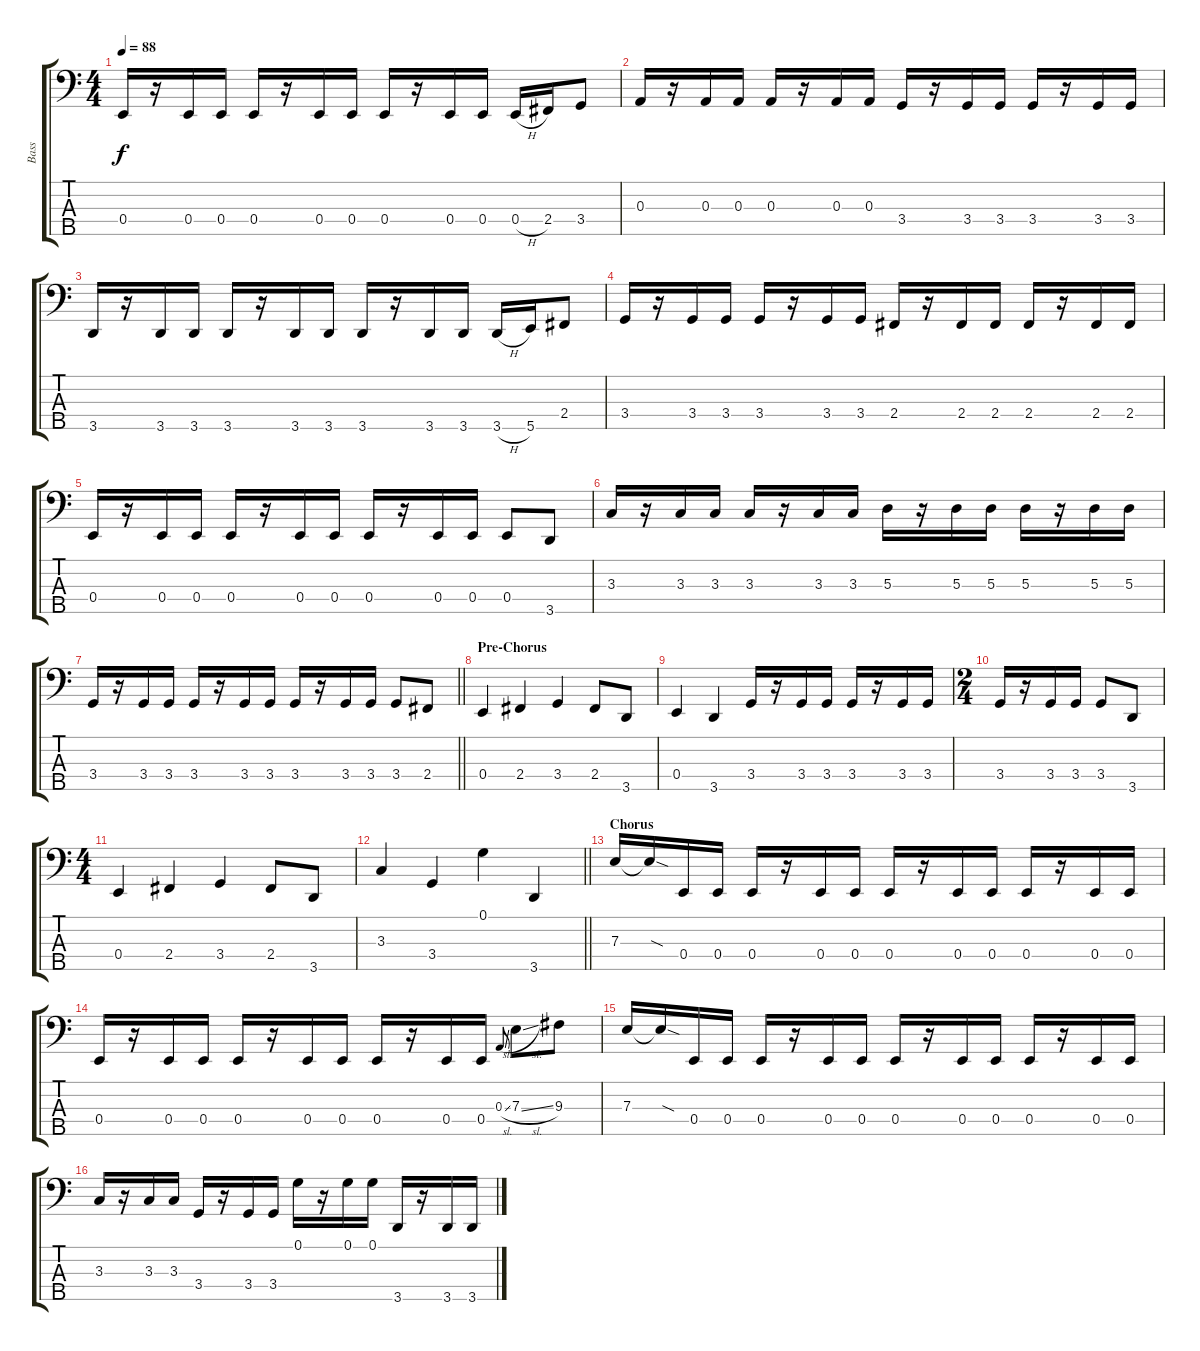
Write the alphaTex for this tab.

\track ("Bass" "Bass") {instrument electricbassfinger}
\staff {score tabs}
\tuning (G2 D2 A1 E1 B0) {hide}
\ts (4 4)
\tempo 88
\clef f4
\ks c
0.4.16{dy f} r.16 0.4.16 0.4.16 0.4.16 r.16 0.4.16 0.4.16 0.4.16 r.16 0.4.16 0.4.16 0.4{h}.16 2.4.16 3.4.8 |
0.3.16 r.16 0.3.16 0.3.16 0.3.16 r.16 0.3.16 0.3.16 3.4.16 r.16 3.4.16 3.4.16 3.4.16 r.16 3.4.16 3.4.16 |
3.5.16 r.16 3.5.16 3.5.16 3.5.16 r.16 3.5.16 3.5.16 3.5.16 r.16 3.5.16 3.5.16 3.5{h}.16 5.5.16 2.4.8 |
3.4.16 r.16 3.4.16 3.4.16 3.4.16 r.16 3.4.16 3.4.16 2.4.16 r.16 2.4.16 2.4.16 2.4.16 r.16 2.4.16 2.4.16 |
0.4.16 r.16 0.4.16 0.4.16 0.4.16 r.16 0.4.16 0.4.16 0.4.16 r.16 0.4.16 0.4.16 0.4.8 3.5.8 |
3.3.16 r.16 3.3.16 3.3.16 3.3.16 r.16 3.3.16 3.3.16 5.3.16 r.16 5.3.16 5.3.16 5.3.16 r.16 5.3.16 5.3.16 |
\barLineRight lightlight
3.4.16 r.16 3.4.16 3.4.16 3.4.16 r.16 3.4.16 3.4.16 3.4.16 r.16 3.4.16 3.4.16 3.4.8 2.4.8 |
\section ("" "Pre-Chorus")
0.4.4 2.4.4 3.4.4 2.4.8 3.5.8 |
0.4.4 3.5.4 3.4.16 r.16 3.4.16 3.4.16 3.4.16 r.16 3.4.16 3.4.16 |
\ts (2 4)
3.4.16 r.16 3.4.16 3.4.16 3.4.8 3.5.8 |
\ts (4 4)
0.4.4 2.4.4 3.4.4 2.4.8 3.5.8 |
\barLineRight lightlight
3.3.4 3.4.4 0.1.4 3.5.4 |
\section ("" "Chorus")
7.3.16 7.3{sod t}.16 0.4.16 0.4.16 0.4.16 r.16 0.4.16 0.4.16 0.4.16 r.16 0.4.16 0.4.16 0.4.16 r.16 0.4.16 0.4.16 |
0.4.16 r.16 0.4.16 0.4.16 0.4.16 r.16 0.4.16 0.4.16 0.4.16 r.16 0.4.16 0.4.16 0.3{sl}.8{gr onbeat} 7.3{sl}.8 9.3.8 |
7.3.16 7.3{sod t}.16 0.4.16 0.4.16 0.4.16 r.16 0.4.16 0.4.16 0.4.16 r.16 0.4.16 0.4.16 0.4.16 r.16 0.4.16 0.4.16 |
3.3.16 r.16 3.3.16 3.3.16 3.4.16 r.16 3.4.16 3.4.16 0.1.16 r.16 0.1.16 0.1.16 3.5.16 r.16 3.5.16 3.5.16
